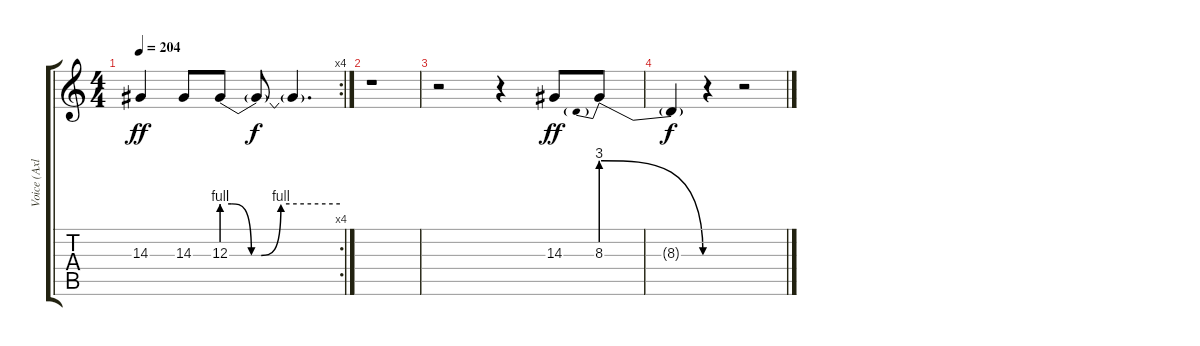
\track ("Voice (Axl)" "Voice (Axl") {instrument lead2sawtooth}
\staff {score tabs}
\tuning (Eb4 Bb3 Gb3 Db3 Ab2 Eb2) {hide}
\rc 4
\ts (4 4)
\tempo 204
\clef g2
\ks c
14.3.4{dy ff} 14.3.8 12.3{be (custom 0 4 5 4 15 0 20 0 30 4 60 4)}.8 12.3{t}.8{dy f} 12.3{t}.4{d} |
r.1 |
r.2 r.4 14.3.8{dy ff} 8.3{be (prebendrelease 0 12 60 0)}.8 |
8.3{t}.4{dy f} r.4 r.2
